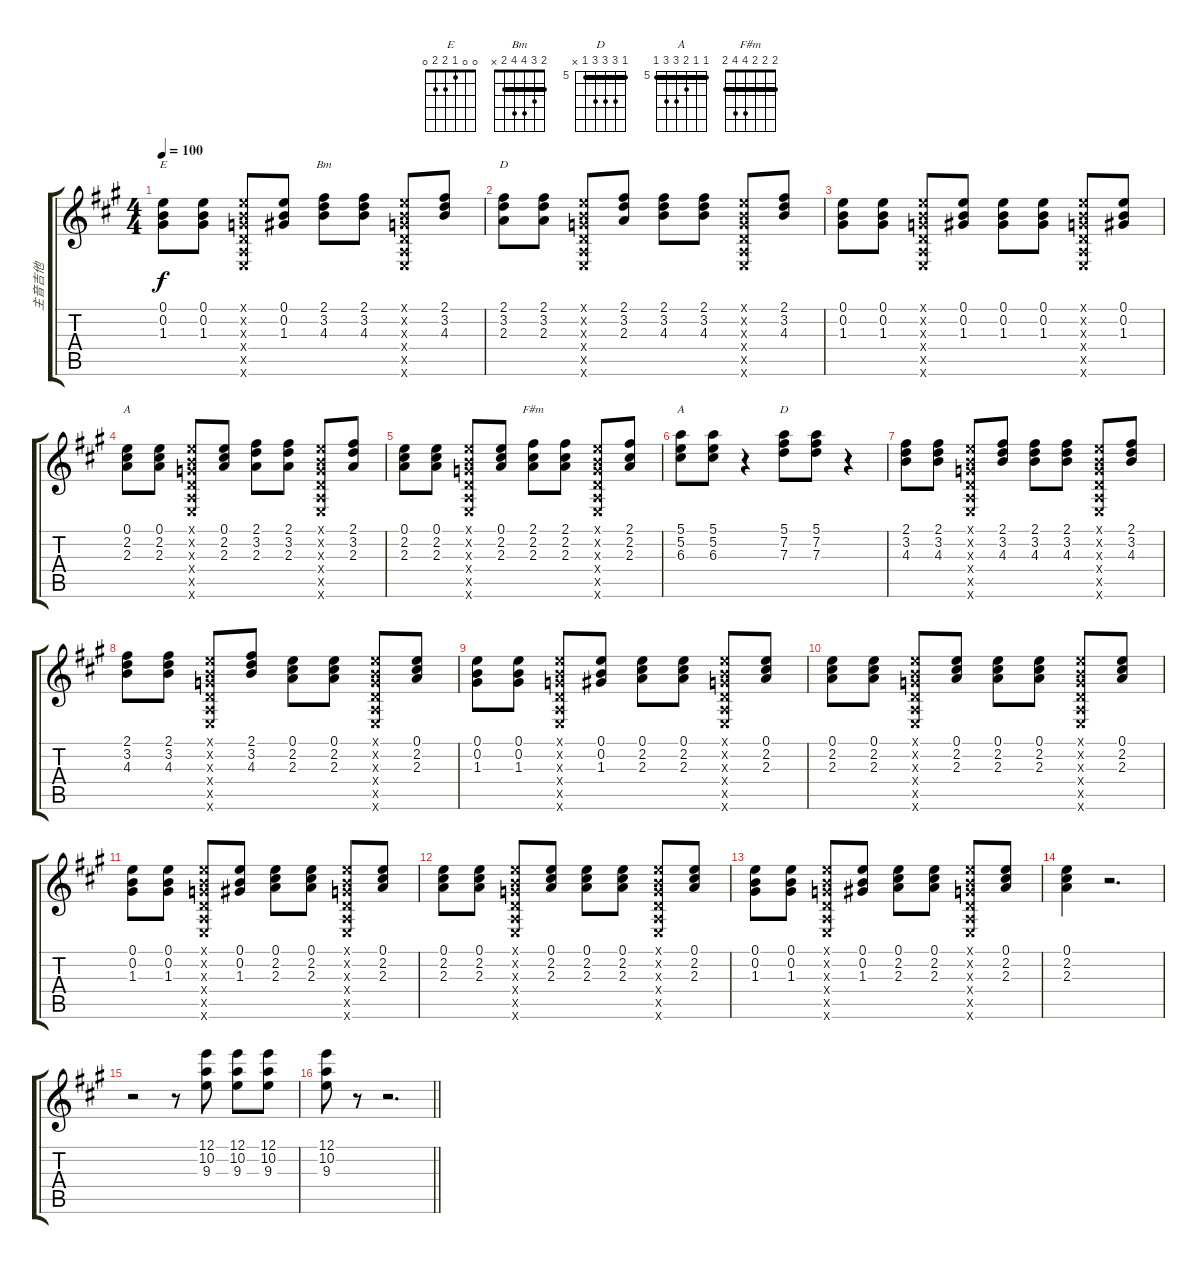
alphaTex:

\track ("主音吉他" "主音吉他") {instrument acousticguitarnylon}
\staff {score tabs}
\tuning (E4 B3 G3 D3 A2 E2) {hide}
\chord ("E" 0 0 1 2 2 0)
\chord ("Bm" 2 3 4 4 2 x) {barre 2}
\chord ("D" 2 3 2 0 x x) {barre 2}
\chord ("A" 0 2 2 2 0 x)
\chord ("F#m" 2 2 2 4 4 2) {barre 2}
\chord ("A" 5 5 6 7 7 5) {firstfret 5 barre 5}
\chord ("D" 5 7 7 7 5 x) {firstfret 5 barre 5}
\ts (4 4)
\tempo 100
\clef g2
\ks a
(0.1 0.2 1.3).8{ch "E" dy f} (0.1 0.2 1.3).8 (0.1{x} 0.2{x} 0.3{x} 0.4{x} 0.5{x} 0.6{x}).8 (0.1 0.2 1.3).8 (2.1 3.2 4.3).8{ch "Bm"} (2.1 3.2 4.3).8 (0.1{x} 0.2{x} 0.3{x} 0.4{x} 0.5{x} 0.6{x}).8 (2.1 3.2 4.3).8 |
(2.1 3.2 2.3).8{ch "D"} (2.1 3.2 2.3).8 (0.1{x} 0.2{x} 0.3{x} 0.4{x} 0.5{x} 0.6{x}).8 (2.1 3.2 2.3).8 (2.1 3.2 4.3).8 (2.1 3.2 4.3).8 (0.1{x} 0.2{x} 0.3{x} 0.4{x} 0.5{x} 0.6{x}).8 (2.1 3.2 4.3).8 |
(0.1 0.2 1.3).8 (0.1 0.2 1.3).8 (0.1{x} 0.2{x} 0.3{x} 0.4{x} 0.5{x} 0.6{x}).8 (0.1 0.2 1.3).8 (0.1 0.2 1.3).8 (0.1 0.2 1.3).8 (0.1{x} 0.2{x} 0.3{x} 0.4{x} 0.5{x} 0.6{x}).8 (0.1 0.2 1.3).8 |
(0.1 2.2 2.3).8{ch "A"} (0.1 2.2 2.3).8 (0.1{x} 0.2{x} 0.3{x} 0.4{x} 0.5{x} 0.6{x}).8 (0.1 2.2 2.3).8 (2.1 3.2 2.3).8 (2.1 3.2 2.3).8 (0.1{x} 0.2{x} 0.3{x} 0.4{x} 0.5{x} 0.6{x}).8 (2.1 3.2 2.3).8 |
(0.1 2.2 2.3).8 (0.1 2.2 2.3).8 (0.1{x} 0.2{x} 0.3{x} 0.4{x} 0.5{x} 0.6{x}).8 (0.1 2.2 2.3).8 (2.1 2.2 2.3).8{ch "F#m"} (2.1 2.2 2.3).8 (0.1{x} 0.2{x} 0.3{x} 0.4{x} 0.5{x} 0.6{x}).8 (2.1 2.2 2.3).8 |
(5.1 5.2 6.3).8{ch "A"} (5.1 5.2 6.3).8 r.4 (5.1 7.2 7.3).8{ch "D"} (5.1 7.2 7.3).8 r.4 |
(2.1 3.2 4.3).8 (2.1 3.2 4.3).8 (0.1{x} 0.2{x} 0.3{x} 0.4{x} 0.5{x} 0.6{x}).8 (2.1 3.2 4.3).8 (2.1 3.2 4.3).8 (2.1 3.2 4.3).8 (0.1{x} 0.2{x} 0.3{x} 0.4{x} 0.5{x} 0.6{x}).8 (2.1 3.2 4.3).8 |
(2.1 3.2 4.3).8 (2.1 3.2 4.3).8 (0.1{x} 0.2{x} 0.3{x} 0.4{x} 0.5{x} 0.6{x}).8 (2.1 3.2 4.3).8 (0.1 2.2 2.3).8 (0.1 2.2 2.3).8 (0.1{x} 0.2{x} 0.3{x} 0.4{x} 0.5{x} 0.6{x}).8 (0.1 2.2 2.3).8 |
(0.1 0.2 1.3).8 (0.1 0.2 1.3).8 (0.1{x} 0.2{x} 0.3{x} 0.4{x} 0.5{x} 0.6{x}).8 (0.1 0.2 1.3).8 (0.1 2.2 2.3).8 (0.1 2.2 2.3).8 (0.1{x} 0.2{x} 0.3{x} 0.4{x} 0.5{x} 0.6{x}).8 (0.1 2.2 2.3).8 |
(0.1 2.2 2.3).8 (0.1 2.2 2.3).8 (0.1{x} 0.2{x} 0.3{x} 0.4{x} 0.5{x} 0.6{x}).8 (0.1 2.2 2.3).8 (0.1 2.2 2.3).8 (0.1 2.2 2.3).8 (0.1{x} 0.2{x} 0.3{x} 0.4{x} 0.5{x} 0.6{x}).8 (0.1 2.2 2.3).8 |
(0.1 0.2 1.3).8 (0.1 0.2 1.3).8 (0.1{x} 0.2{x} 0.3{x} 0.4{x} 0.5{x} 0.6{x}).8 (0.1 0.2 1.3).8 (0.1 2.2 2.3).8 (0.1 2.2 2.3).8 (0.1{x} 0.2{x} 0.3{x} 0.4{x} 0.5{x} 0.6{x}).8 (0.1 2.2 2.3).8 |
(0.1 2.2 2.3).8 (0.1 2.2 2.3).8 (0.1{x} 0.2{x} 0.3{x} 0.4{x} 0.5{x} 0.6{x}).8 (0.1 2.2 2.3).8 (0.1 2.2 2.3).8 (0.1 2.2 2.3).8 (0.1{x} 0.2{x} 0.3{x} 0.4{x} 0.5{x} 0.6{x}).8 (0.1 2.2 2.3).8 |
(0.1 0.2 1.3).8 (0.1 0.2 1.3).8 (0.1{x} 0.2{x} 0.3{x} 0.4{x} 0.5{x} 0.6{x}).8 (0.1 0.2 1.3).8 (0.1 2.2 2.3).8 (0.1 2.2 2.3).8 (0.1{x} 0.2{x} 0.3{x} 0.4{x} 0.5{x} 0.6{x}).8 (0.1 2.2 2.3).8 |
(0.1 2.2 2.3).4 r.2{d} |
r.2 r.8 (12.1 10.2 9.3).8 (12.1 10.2 9.3).8 (12.1 10.2 9.3).8 |
\barLineRight lightlight
(12.1 10.2 9.3).8 r.8 r.2{d}
